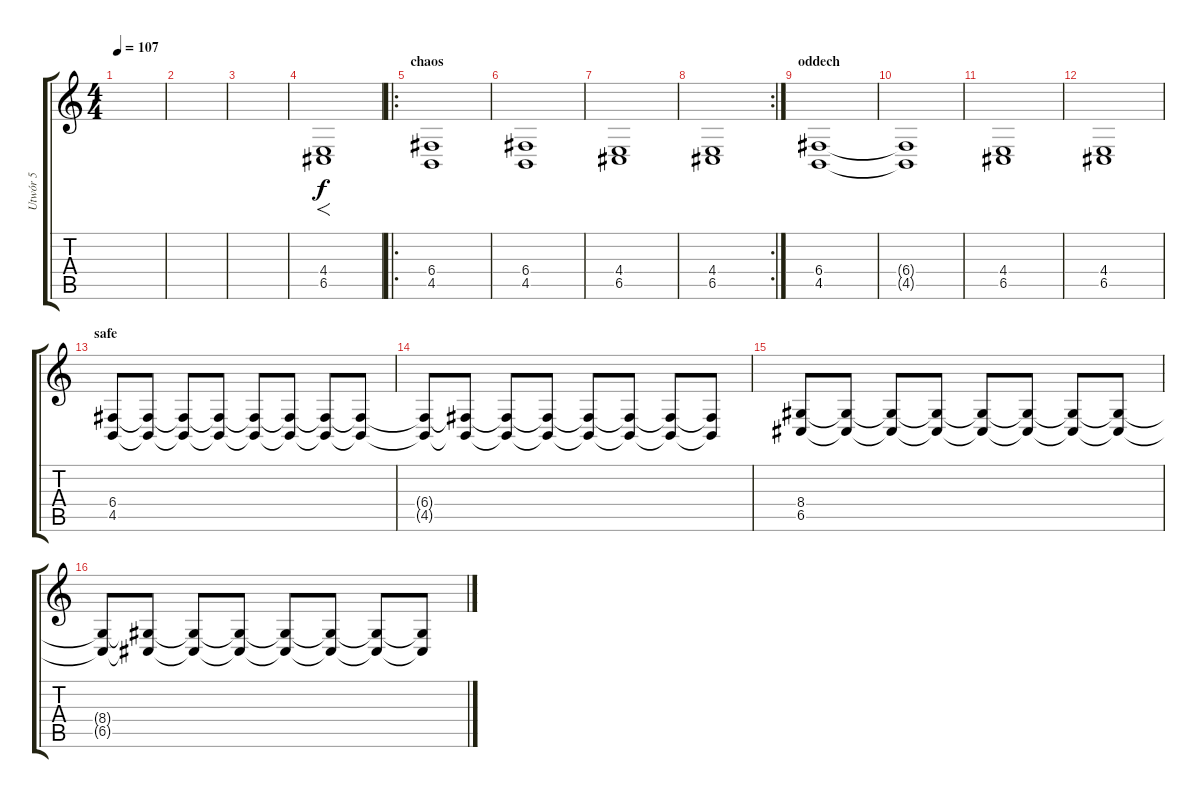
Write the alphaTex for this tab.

\track ("Utwór 5" "Utwór 5") {instrument fx6goblins}
\staff {score tabs}
\tuning (D4 A3 F3 C3 G2 D2) {hide}
\ts (4 4)
\tempo 107
\clef g2
\ks c
|
|
|
(4.4 6.5).1{f volume 16 instrument distortionguitar} |
\ro
\section ("" "chaos")
(6.4 4.5).1{volume 14 instrument churchorgan} |
(6.4 4.5).1 |
(4.4 6.5).1 |
\rc 2
(4.4 6.5).1 |
\section ("" "oddech")
(6.4 4.5).1{volume 14 instrument churchorgan} |
(6.4{t} 4.5{t}).1 |
(4.4 6.5).1 |
(4.4 6.5).1 |
\section ("" "safe")
(6.4 4.5).8{volume 13 instrument churchorgan} (6.4{t} 4.5{t}).8 (6.4{t} 4.5{t}).8 (6.4{t} 4.5{t}).8 (6.4{t} 4.5{t}).8 (6.4{t} 4.5{t}).8 (6.4{t} 4.5{t}).8 (6.4{t} 4.5{t}).8 |
(6.4{t} 4.5{t}).8 (6.4{t} 4.5{t}).8 (6.4{t} 4.5{t}).8 (6.4{t} 4.5{t}).8 (6.4{t} 4.5{t}).8 (6.4{t} 4.5{t}).8 (6.4{t} 4.5{t}).8 (6.4{t} 4.5{t}).8 |
(8.4 6.5).8{instrument churchorgan} (8.4{t} 6.5{t}).8 (8.4{t} 6.5{t}).8 (8.4{t} 6.5{t}).8 (8.4{t} 6.5{t}).8 (8.4{t} 6.5{t}).8 (8.4{t} 6.5{t}).8 (8.4{t} 6.5{t}).8 |
(8.4{t} 6.5{t}).8{instrument churchorgan} (8.4{t} 6.5{t}).8 (8.4{t} 6.5{t}).8 (8.4{t} 6.5{t}).8 (8.4{t} 6.5{t}).8 (8.4{t} 6.5{t}).8 (8.4{t} 6.5{t}).8 (8.4{t} 6.5{t}).8
